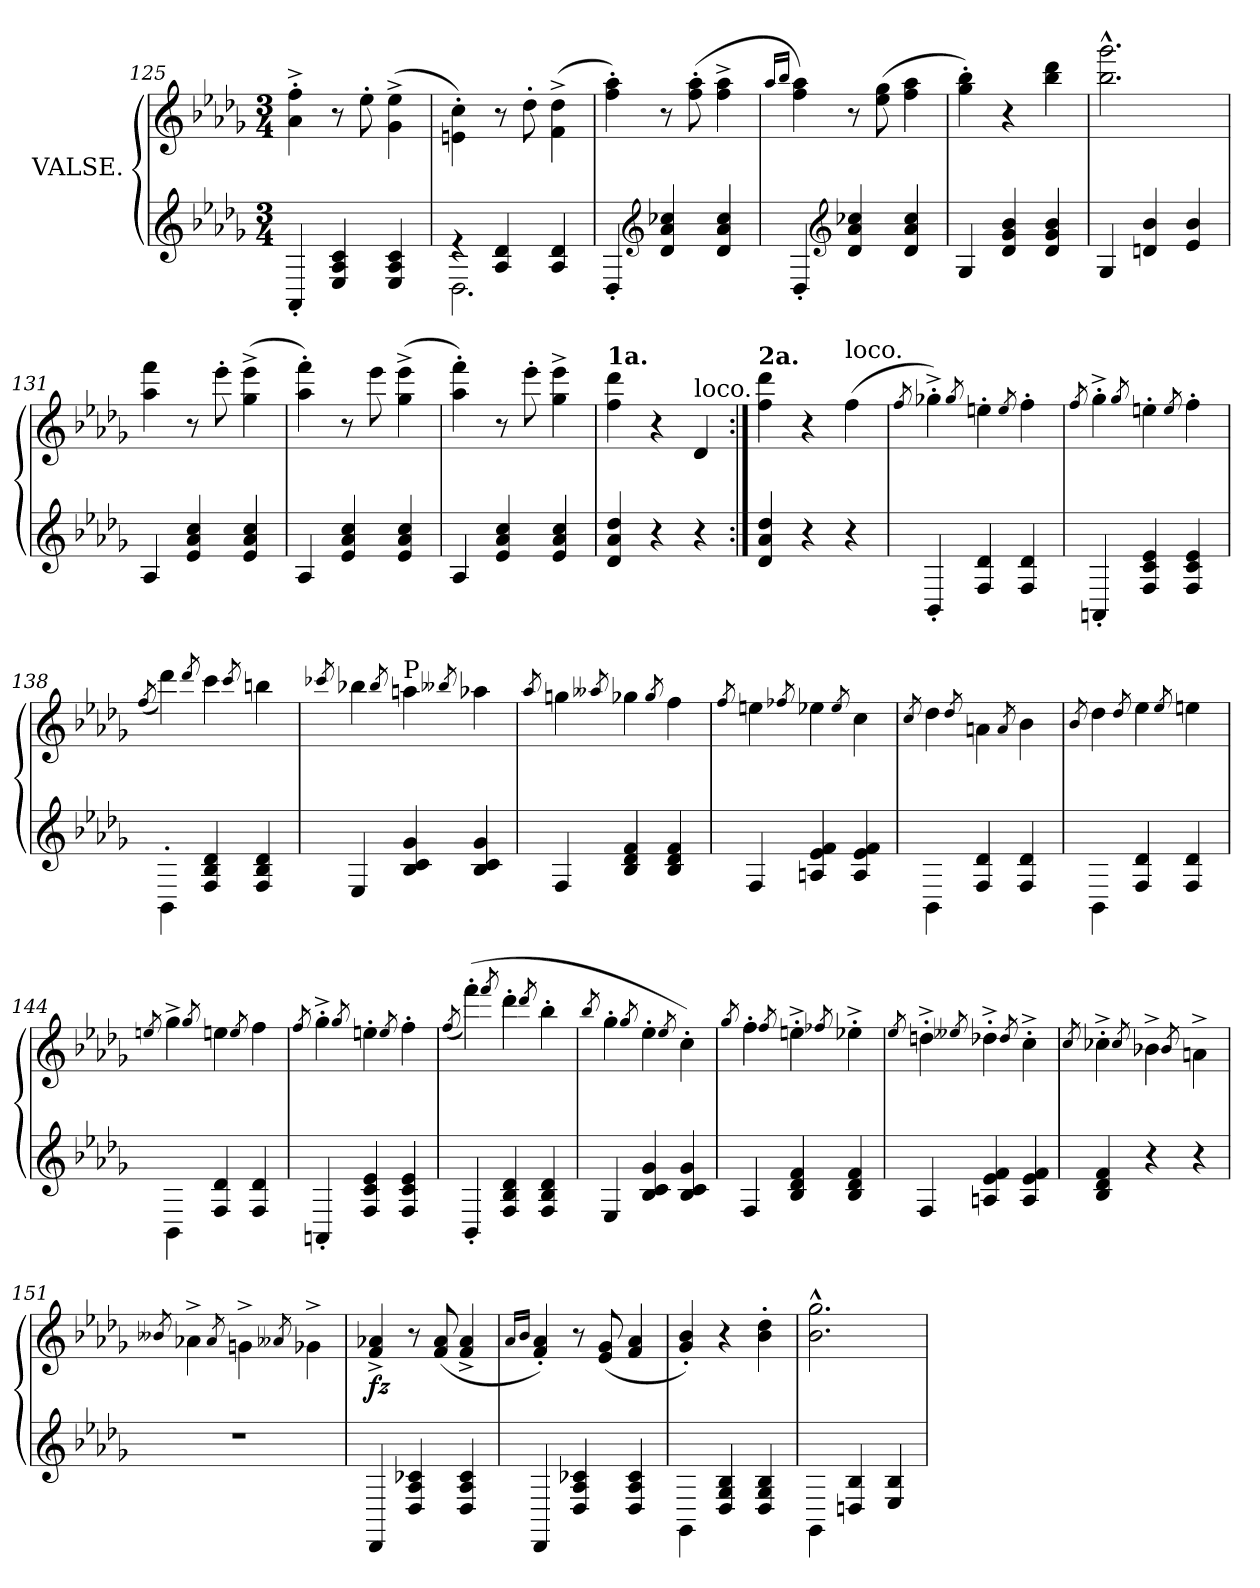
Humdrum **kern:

**kern	**kern	**dynam
*part1	*part1	*part1
*staff2	*staff1	*staff1/2
*I"VALSE.	*	*
*clefG2	*clefG2	*
*k[b-e-a-d-g-]	*k[b-e-a-d-g-]	*
*M3/4	*M3/4	*
=125	=125	=125
4AA-'/	4a-\'^ 4ff\'^	.
4E-/ 4A-/ 4c/	8r	.
.	8ee-'\	.
4E-/ 4A-/ 4c/	(>4g-\^ 4ee-\^	.
=126	=126	=126
*^	*	*
4re	2.D-\	4en\' 4cc\')	.
4A-/ 4d-/	.	8r	.
.	.	8dd-'\	.
4A-/ 4d-/	.	(>4f\^ 4dd-\^	.
*v	*v	*	*
!!LO:LB:g=z
=127	=127	=127
4D-'/	4ff\' 4aa-\')	.
*clefG2	*	*
4d-/ 4a-/ 4cc-X/	8r	.
.	(>8ff\' 8aa-\'	.
4d-/ 4a-/ 4cc-/	4ff\^ 4aa-\^	.
=128	=128	=128
.	16qaa-/LL	.
.	16qbb-/JJ	.
4D-'/	4ff\ 4aa-\)	.
*clefG2	*	*
4d-/ 4a-/ 4cc-X/	8r	.
.	(>8ee-\ 8gg-\	.
4d-/ 4a-/ 4cc-/	4ff\ 4aa-\	.
=129	=129	=129
4G-/	4gg-\' 4bb-\')	.
4d-/ 4g-/ 4b-/	4r	.
4d-/ 4g-/ 4b-/	4bb-\ 4ddd-\	.
=130	=130	=130
4G-/	2.bb-\^^ 2.ggg-\^^	.
4dn/ 4b-/	.	.
4e-/ 4b-/	.	.
=131	=131	=131
4A-/	4aa-\ 4fff\	.
4e-/ 4a-/ 4cc/	8r	.
.	8eee-'\	.
4e-/ 4a-/ 4cc/	(>4gg-\^ 4eee-\^	.
=132	=132	=132
4A-/	4aa-\' 4fff\')	.
4e-/ 4a-/ 4cc/	8r	.
.	8eee-\	.
4e-/ 4a-/ 4cc/	(>4gg-\^ 4eee-\^	.
=133	=133	=133
4A-/	4aa-\' 4fff\')	.
4e-/ 4a-/ 4cc/	8r	.
.	8eee-'\	.
4e-/ 4a-/ 4cc/	4gg-\^ 4eee-\^	.
=134	=134	=134
!	!LO:TX:a:B:t=1a.	!
4d-/ 4a-/ 4dd-/	4ff\ 4ddd-\	.
4r	4r	.
!	!LO:TX:a:t=loco.	!
4r	4d-/	.
!!LO:LB:g=z
=135:|!	=135:|!	=135:|!
!	!LO:TX:a:B:t=2a.	!
4d-/ 4a-/ 4dd-/	4ff\ 4ddd-\	.
4r	4r	.
!	!LO:TX:a:t=loco.	!
4r	(>4ff\	.
=136	=136	=136
.	8qff/	.
4BB-'/	4gg-X'^\)	.
.	8qgg-/	.
4F/ 4d-/	4een'\	.
.	8qee/	.
4F/ 4d-/	4ff'\	.
=137	=137	=137
.	8qff/	.
4AAn'/	4gg-'^\	.
.	8qgg-/	.
4F/ 4c/ 4e-/	4een'\	.
.	8qee/	.
4F/ 4c/ 4e-/	4ff'\	.
=138	=138	=138
.	(<8qff/	.
4BB-'\	4ddd-\)	.
.	8qddd-/	.
4F/ 4B-/ 4d-/	4ccc\	.
.	8qccc/	.
4F/ 4B-/ 4d-/	4bbn\	.
=139	=139	=139
.	8qccc-X/	.
4E-/	4bb-X\	.
.	8qbb-/	.
!	!LO:TX:a:t=P	!
4B-/ 4c/ 4g-/	4aan\	.
.	8qbb--X/	.
4B-/ 4c/ 4g-/	4aa-X\	.
!!LO:LB:g=z
=140	=140	=140
.	8qaa-/	.
4F/	4ggn\	.
.	8qaa--X/	.
4B-/ 4d-/ 4f/	4gg-X\	.
.	8qgg-/	.
4B-/ 4d-/ 4f/	4ff\	.
=141	=141	=141
.	8qff/	.
4F/	4een\	.
.	8qff-X/	.
4An/ 4e-/ 4f/	4ee-X\	.
.	8qee-/	.
4A/ 4e-/ 4f/	4cc\	.
=142	=142	=142
.	8qcc/	.
4BB-\	4dd-\	.
.	8qdd-/	.
4F/ 4d-/	4an\	.
.	8qa/	.
4F/ 4d-/	4b-\	.
=143	=143	=143
.	8qb-/	.
4BB-\	4dd-\	.
.	8qdd-/	.
4F/ 4d-/	4ee-\	.
.	8qee-/	.
4F/ 4d-/	4een\	.
=144	=144	=144
.	8qeen/	.
4BB-\	4gg-^\	.
.	8qgg-/	.
4F/ 4d-/	4ee\	.
.	8qee/	.
4F/ 4d-/	4ff\	.
!!LO:PB:g=z
=145	=145	=145
.	8qff/	.
4AAn'/	4gg-'^\	.
.	8qgg-/	.
4F/ 4c/ 4e-/	4een'\	.
.	8qee/	.
4F/ 4c/ 4e-/	4ff'\	.
=146	=146	=146
.	(<8qff/	.
4BB-'/	(>4fff'\)	.
.	8qfff/	.
4F/ 4B-/ 4d-/	4ddd-'\	.
.	8qddd-/	.
4F/ 4B-/ 4d-/	4bb-'\	.
=147	=147	=147
.	8qbb-/	.
4E-/	4gg-'\	.
.	8qgg-/	.
4B-/ 4c/ 4g-/	4ee-'\	.
.	8qee-/	.
4B-/ 4c/ 4g-/	4cc'\)	.
=148	=148	=148
.	8qgg-/	.
4F/	4ff'\	.
.	8qff/	.
4B-/ 4d-/ 4f/	4een'^\	.
.	8qff-X/	.
4B-/ 4d-/ 4f/	4ee-X'^\	.
=149	=149	=149
.	8qee-/	.
4F/	4ddn'^\	.
.	8qee--X/	.
4An/ 4e-/ 4f/	4dd-X'^\	.
.	8qdd-/	.
4A/ 4e-/ 4f/	4cc'^\	.
!!LO:LB:g=z
=150	=150	=150
.	8qcc/	.
4B-/ 4d-/ 4f/	4cc-X'^\	.
.	8qcc-/	.
4r	4b-X^\	.
.	8qb-/	.
4r	4an^\	.
=151	=151	=151
.	8qb--X/	.
2.r	4a-X^\	.
.	8qa-/	.
.	4gn^\	.
.	8qa--X/	.
.	4g-X^\	.
=152	=152	=152
!	!	!LO:DY:b
4DD-/	4f/^ 4a-X/^	fz
4D-/ 4A-/ 4c-X/	8r	.
.	(<8f/ 8a-/	.
4D-/ 4A-/ 4c-/	4f/^ 4a-/^	.
=153	=153	=153
.	16qa-/LL	.
.	16qb-/JJ	.
4DD-/	4f/' 4a-/')	.
4D-/ 4A-/ 4c-X/	8r	.
.	(<8e-/ 8g-/	.
4D-/ 4A-/ 4c-/	4f/ 4a-/	.
=154	=154	=154
4GG-\	4g-/' 4b-/')	.
4D-/ 4G-/ 4B-/	4r	.
4D-/ 4G-/ 4B-/	4b-\' 4dd-\'	.
=155	=155	=155
4GG-\	2.b-\^^ 2.gg-\^^	.
4Dn/ 4B-/	.	.
4E-/ 4B-/	.	.
=	=	=
*-	*-	*-
